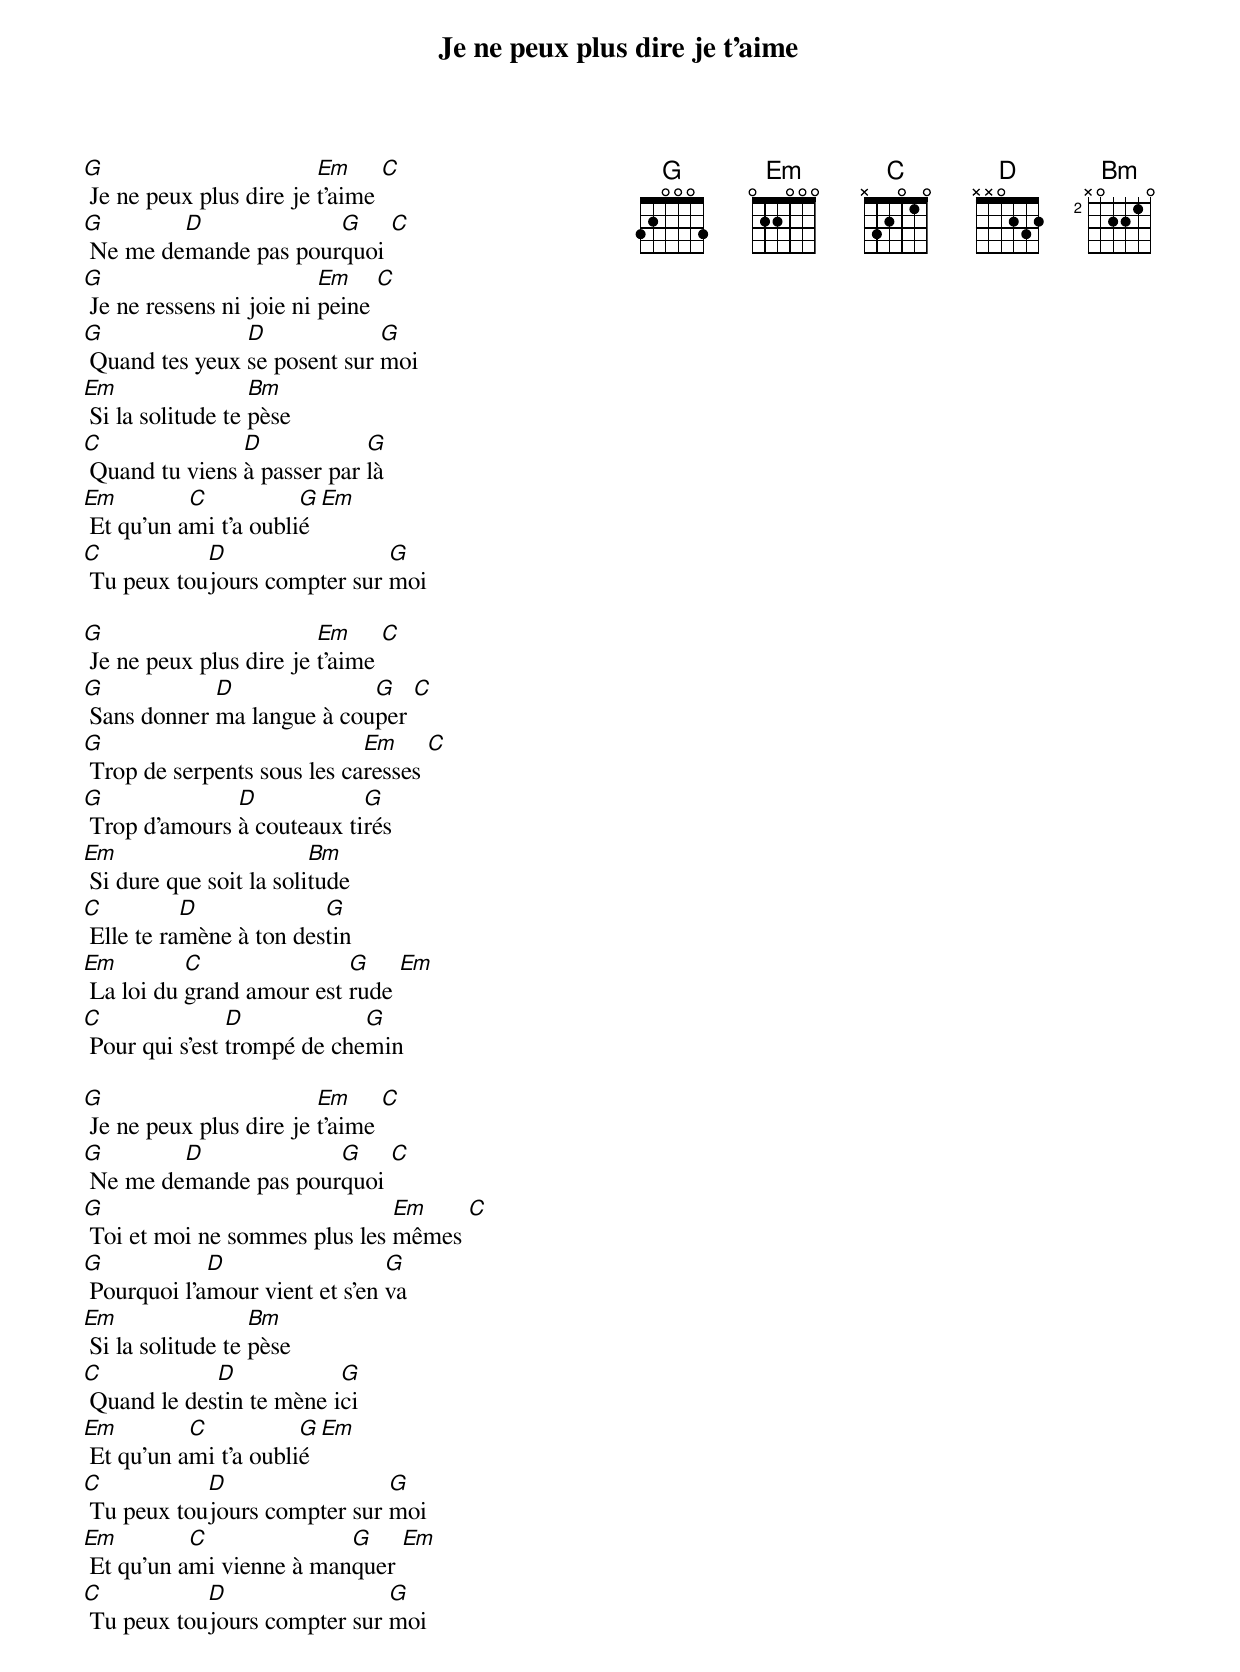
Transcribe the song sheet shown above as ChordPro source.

{title: Je ne peux plus dire je t'aime}
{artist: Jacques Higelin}
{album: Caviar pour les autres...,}
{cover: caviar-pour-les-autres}
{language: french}
{columns: 2}
{define: G frets 3 2 0 0 0 3}
{define: C frets X 3 2 0 1 0}
{define: Em frets 0 2 2 0 0 0}
{define: D frets X X 0 2 3 2}
{define: Bm base-fret 2 frets X 0 2 2 1 0}

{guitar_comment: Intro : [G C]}
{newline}
[G] Je ne peux plus dire je [Em]t'aime [C]
[G] Ne me de[D]mande pas pour[G]quoi [C]
[G] Je ne ressens ni joie ni [Em]peine [C]
[G] Quand tes yeux [D]se posent sur [G]moi
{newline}
[Em] Si la solitude te [Bm]pèse
[C] Quand tu viens [D]à passer par [G]là
[Em] Et qu'un a[C]mi t'a oubli[G]é [Em]
[C] Tu peux tou[D]jours compter sur [G]moi

[G] Je ne peux plus dire je [Em]t'aime [C]
[G] Sans donner [D]ma langue à cou[G]per [C]
[G] Trop de serpents sous les ca[Em]resses [C]
[G] Trop d'amours [D]à couteaux ti[G]rés
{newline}
[Em] Si dure que soit la soli[Bm]tude
[C] Elle te ra[D]mène à ton des[G]tin
[Em] La loi du [C]grand amour est [G]rude [Em]
[C] Pour qui s'est [D]trompé de che[G]min

[G] Je ne peux plus dire je [Em]t'aime [C]
[G] Ne me de[D]mande pas pour[G]quoi [C]
[G] Toi et moi ne sommes plus les [Em]mêmes [C]
[G] Pourquoi l'a[D]mour vient et s'en [G]va
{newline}
[Em] Si la solitude te [Bm]pèse
[C] Quand le des[D]tin te mène i[G]ci
[Em] Et qu'un a[C]mi t'a oubli[G]é [Em]
[C] Tu peux tou[D]jours compter sur [G]moi
[Em] Et qu'un a[C]mi vienne à man[G]quer [Em]
[C] Tu peux tou[D]jours compter sur [G]moi
